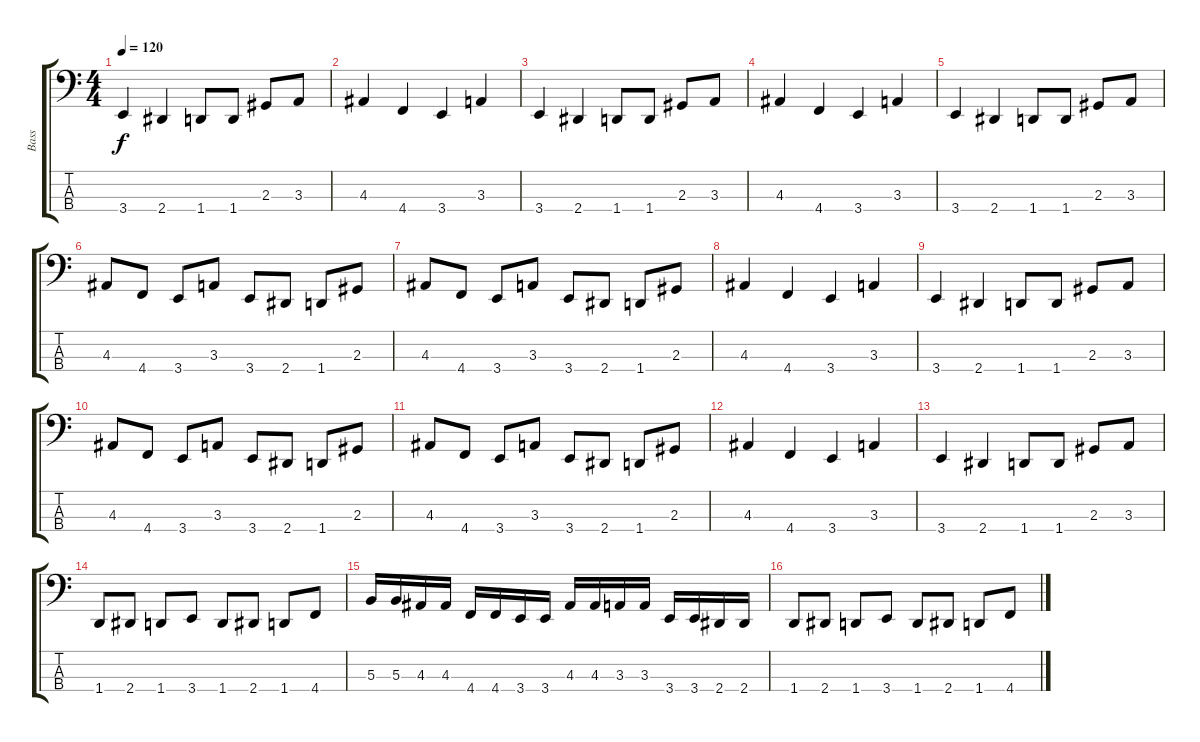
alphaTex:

\track ("Bass" "Bass") {instrument electricbasspick}
\staff {score tabs}
\tuning (E2 B1 Gb1 Db1) {hide}
\ts (4 4)
\tempo 120
\clef f4
\ks c
3.4.4{dy f} 2.4.4 1.4.8 1.4.8 2.3.8 3.3.8 |
4.3.4 4.4.4 3.4.4 3.3.4 |
3.4.4 2.4.4 1.4.8 1.4.8 2.3.8 3.3.8 |
4.3.4 4.4.4 3.4.4 3.3.4 |
3.4.4 2.4.4 1.4.8 1.4.8 2.3.8 3.3.8 |
4.3.8 4.4.8 3.4.8 3.3.8 3.4.8 2.4.8 1.4.8 2.3.8 |
4.3.8 4.4.8 3.4.8 3.3.8 3.4.8 2.4.8 1.4.8 2.3.8 |
4.3.4 4.4.4 3.4.4 3.3.4 |
3.4.4 2.4.4 1.4.8 1.4.8 2.3.8 3.3.8 |
4.3.8 4.4.8 3.4.8 3.3.8 3.4.8 2.4.8 1.4.8 2.3.8 |
4.3.8 4.4.8 3.4.8 3.3.8 3.4.8 2.4.8 1.4.8 2.3.8 |
4.3.4 4.4.4 3.4.4 3.3.4 |
3.4.4 2.4.4 1.4.8 1.4.8 2.3.8 3.3.8 |
1.4.8 2.4.8 1.4.8 3.4.8 1.4.8 2.4.8 1.4.8 4.4.8 |
5.3.16 5.3.16 4.3.16 4.3.16 4.4.16 4.4.16 3.4.16 3.4.16 4.3.16 4.3.16 3.3.16 3.3.16 3.4.16 3.4.16 2.4.16 2.4.16 |
1.4.8 2.4.8 1.4.8 3.4.8 1.4.8 2.4.8 1.4.8 4.4.8
